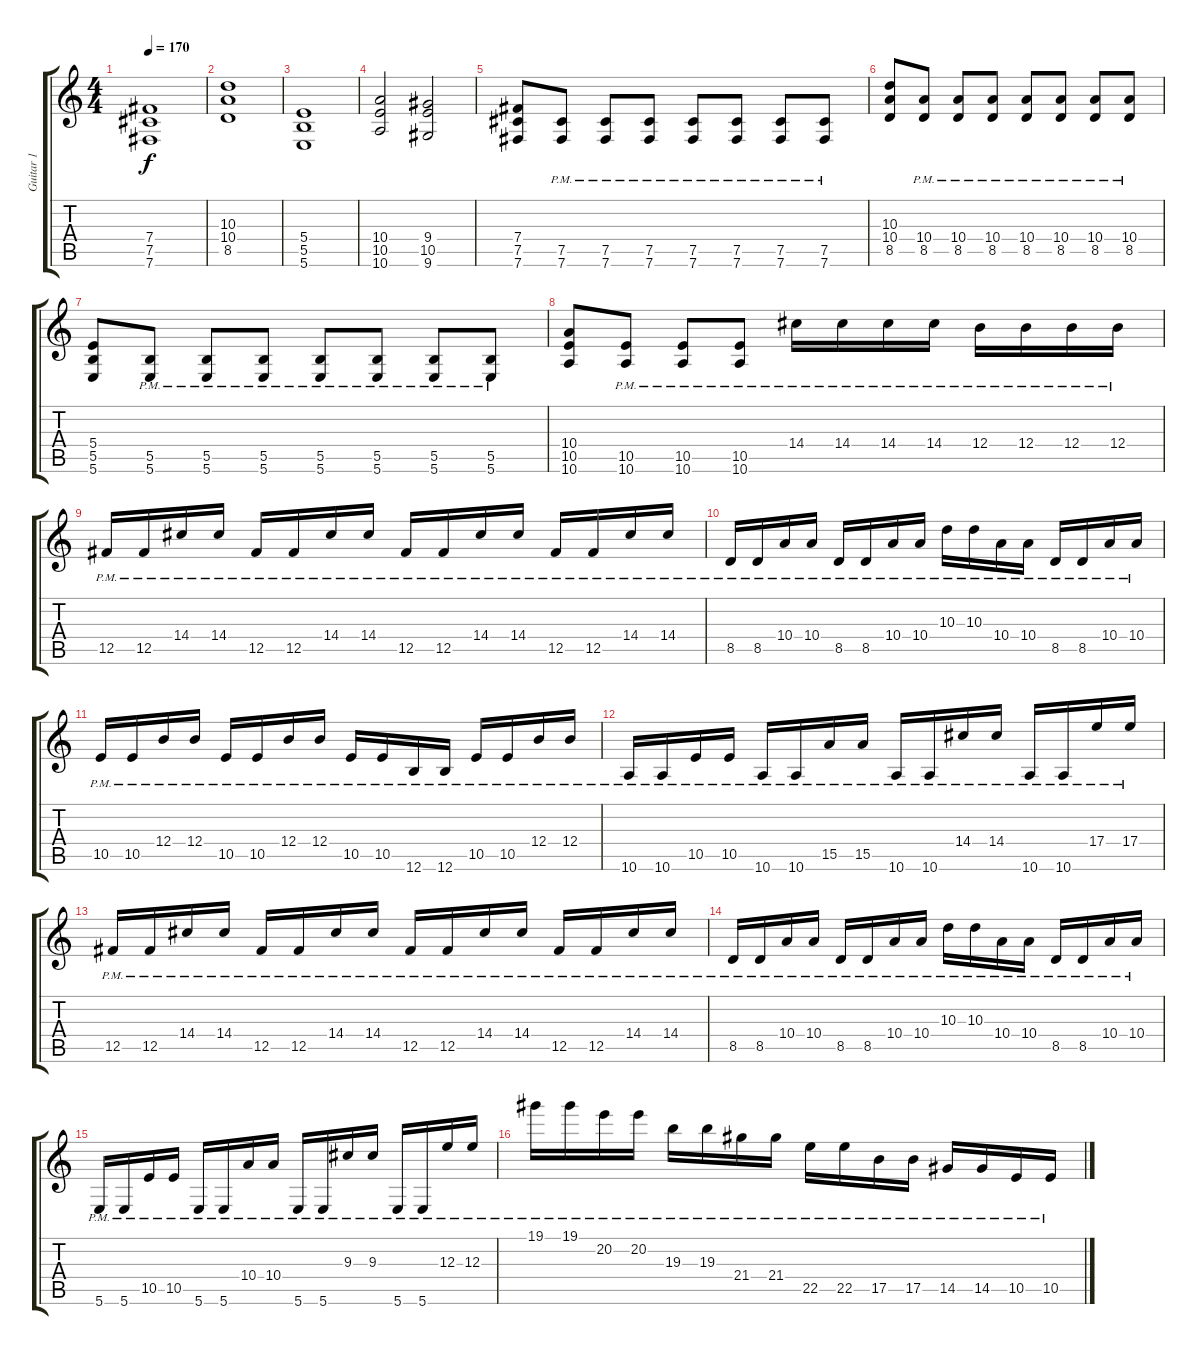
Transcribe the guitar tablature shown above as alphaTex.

\track ("Guitar 1" "Guitar 1") {instrument distortionguitar}
\staff {score tabs}
\tuning (Db4 Ab3 E3 B2 Gb2 B1) {hide}
\ts (4 4)
\tempo 170
\clef g2
\ks c
(7.4 7.5 7.6).1{dy f} |
(10.3 10.4 8.5).1 |
(5.4 5.5 5.6).1 |
(10.4 10.5 10.6).2 (9.4 10.5 9.6).2 |
(7.4 7.5 7.6).8 (7.5{pm} 7.6{pm}).8 (7.5{pm} 7.6{pm}).8 (7.5{pm} 7.6{pm}).8 (7.5{pm} 7.6{pm}).8 (7.5{pm} 7.6{pm}).8 (7.5{pm} 7.6{pm}).8 (7.5{pm} 7.6{pm}).8 |
(10.3 10.4 8.5).8 (10.4{pm} 8.5{pm}).8 (10.4{pm} 8.5{pm}).8 (10.4{pm} 8.5{pm}).8 (10.4{pm} 8.5{pm}).8 (10.4{pm} 8.5{pm}).8 (10.4{pm} 8.5{pm}).8 (10.4{pm} 8.5{pm}).8 |
(5.4 5.5 5.6).8 (5.5{pm} 5.6{pm}).8 (5.5{pm} 5.6{pm}).8 (5.5{pm} 5.6{pm}).8 (5.5{pm} 5.6{pm}).8 (5.5{pm} 5.6{pm}).8 (5.5{pm} 5.6{pm}).8 (5.5{pm} 5.6{pm}).8 |
(10.4 10.5 10.6).8 (10.5{pm} 10.6{pm}).8 (10.5{pm} 10.6{pm}).8 (10.5{pm} 10.6{pm}).8 14.4{pm}.16 14.4{pm}.16 14.4{pm}.16 14.4{pm}.16 12.4{pm}.16 12.4{pm}.16 12.4{pm}.16 12.4{pm}.16 |
12.5{pm}.16 12.5{pm}.16 14.4{pm}.16 14.4{pm}.16 12.5{pm}.16 12.5{pm}.16 14.4{pm}.16 14.4{pm}.16 12.5{pm}.16 12.5{pm}.16 14.4{pm}.16 14.4{pm}.16 12.5{pm}.16 12.5{pm}.16 14.4{pm}.16 14.4{pm}.16 |
8.5{pm}.16 8.5{pm}.16 10.4{pm}.16 10.4{pm}.16 8.5{pm}.16 8.5{pm}.16 10.4{pm}.16 10.4{pm}.16 10.3{pm}.16 10.3{pm}.16 10.4{pm}.16 10.4{pm}.16 8.5{pm}.16 8.5{pm}.16 10.4{pm}.16 10.4{pm}.16 |
10.5{pm}.16 10.5{pm}.16 12.4{pm}.16 12.4{pm}.16 10.5{pm}.16 10.5{pm}.16 12.4{pm}.16 12.4{pm}.16 10.5{pm}.16 10.5{pm}.16 12.6{pm}.16 12.6{pm}.16 10.5{pm}.16 10.5{pm}.16 12.4{pm}.16 12.4{pm}.16 |
10.6{pm}.16 10.6{pm}.16 10.5{pm}.16 10.5{pm}.16 10.6{pm}.16 10.6{pm}.16 15.5{pm}.16 15.5{pm}.16 10.6{pm}.16 10.6{pm}.16 14.4{pm}.16 14.4{pm}.16 10.6{pm}.16 10.6{pm}.16 17.4{pm}.16 17.4{pm}.16 |
12.5{pm}.16 12.5{pm}.16 14.4{pm}.16 14.4{pm}.16 12.5{pm}.16 12.5{pm}.16 14.4{pm}.16 14.4{pm}.16 12.5{pm}.16 12.5{pm}.16 14.4{pm}.16 14.4{pm}.16 12.5{pm}.16 12.5{pm}.16 14.4{pm}.16 14.4{pm}.16 |
8.5{pm}.16 8.5{pm}.16 10.4{pm}.16 10.4{pm}.16 8.5{pm}.16 8.5{pm}.16 10.4{pm}.16 10.4{pm}.16 10.3{pm}.16 10.3{pm}.16 10.4{pm}.16 10.4{pm}.16 8.5{pm}.16 8.5{pm}.16 10.4{pm}.16 10.4{pm}.16 |
5.6{pm}.16 5.6{pm}.16 10.5{pm}.16 10.5{pm}.16 5.6{pm}.16 5.6{pm}.16 10.4{pm}.16 10.4{pm}.16 5.6{pm}.16 5.6{pm}.16 9.3{pm}.16 9.3{pm}.16 5.6{pm}.16 5.6{pm}.16 12.3{pm}.16 12.3{pm}.16 |
19.1{pm}.16 19.1{pm}.16 20.2{pm}.16 20.2{pm}.16 19.3{pm}.16 19.3{pm}.16 21.4{pm}.16 21.4{pm}.16 22.5{pm}.16 22.5{pm}.16 17.5{pm}.16 17.5{pm}.16 14.5{pm}.16 14.5{pm}.16 10.5{pm}.16 10.5{pm}.16
